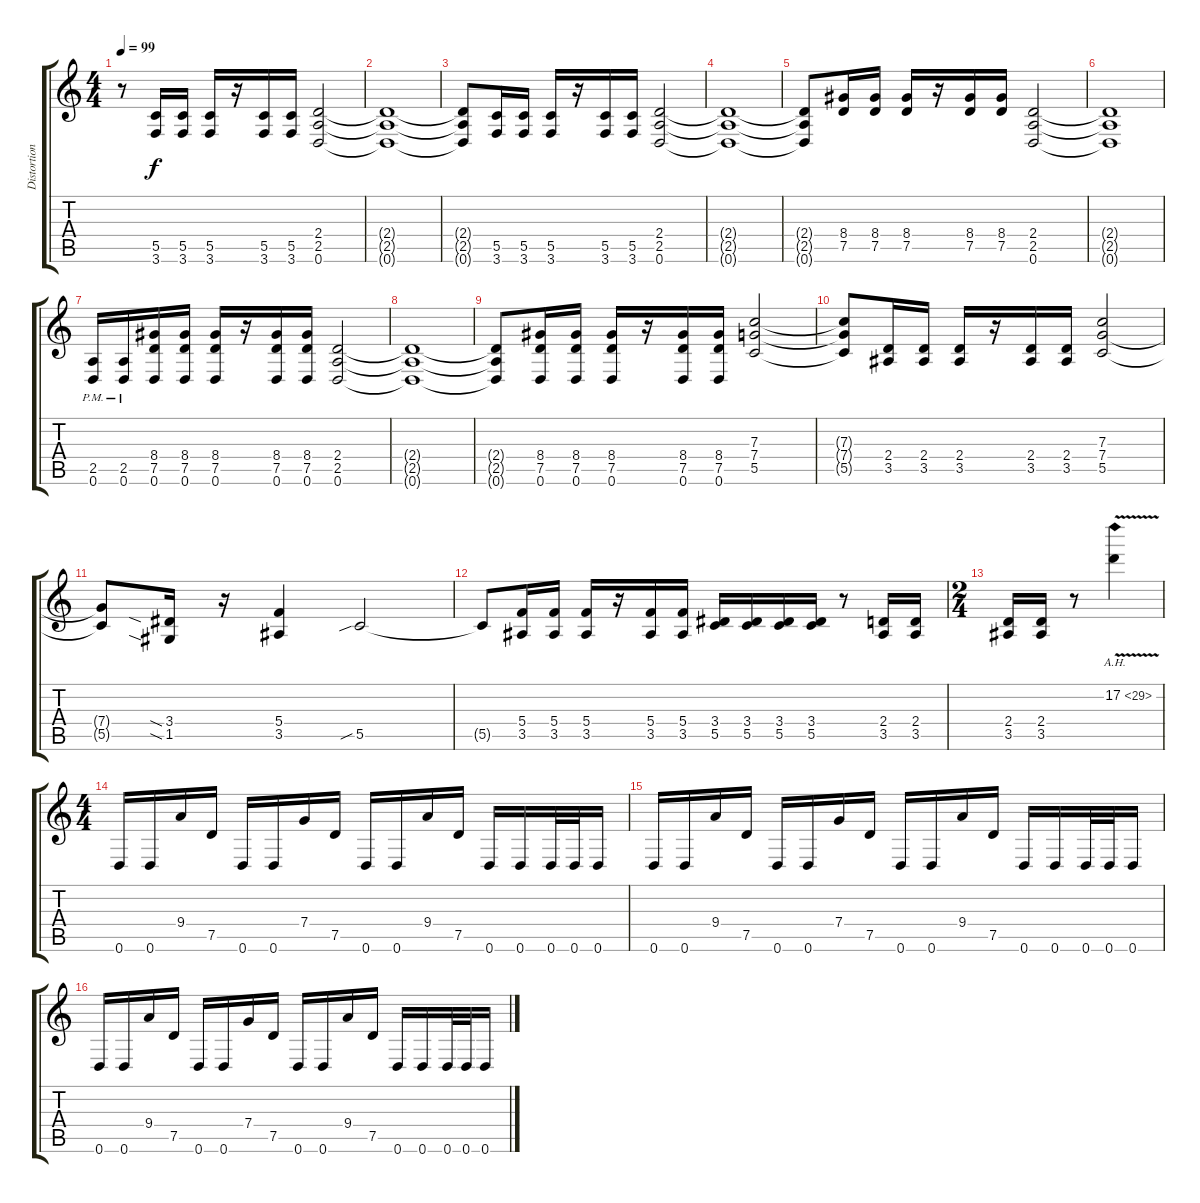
\track ("Distortion Guitar" "Distortion") {instrument distortionguitar}
\staff {score tabs}
\tuning (D4 A3 F3 C3 G2 D2) {hide}
\ts (4 4)
\tempo 99
\clef g2
\ks c
r.8{dy f instrument distortionguitar} (5.5 3.6).16 (5.5 3.6).16 (5.5 3.6).16 r.16 (5.5 3.6).16 (5.5 3.6).16 (2.4 2.5 0.6).2 |
(2.4{t} 2.5{t} 0.6{t}).1 |
(2.4{t} 2.5{t} 0.6{t}).8 (5.5 3.6).16 (5.5 3.6).16 (5.5 3.6).16 r.16 (5.5 3.6).16 (5.5 3.6).16 (2.4 2.5 0.6).2 |
(2.4{t} 2.5{t} 0.6{t}).1 |
(2.4{t} 2.5{t} 0.6{t}).8 (8.4 7.5).16 (8.4 7.5).16 (8.4 7.5).16 r.16 (8.4 7.5).16 (8.4 7.5).16 (2.4 2.5 0.6).2 |
(2.4{t} 2.5{t} 0.6{t}).1 |
(2.5{pm} 0.6).16 (2.5 0.6{pm}).16 (8.4 7.5 0.6).16 (8.4 7.5 0.6).16 (8.4 7.5 0.6).16 r.16 (8.4 7.5 0.6).16 (8.4 7.5 0.6).16 (2.4 2.5 0.6).2 |
(2.4{t} 2.5{t} 0.6{t}).1 |
(2.4{t} 2.5{t} 0.6{t}).8 (8.4 7.5 0.6).16 (8.4 7.5 0.6).16 (8.4 7.5 0.6).16 r.16 (8.4 7.5 0.6).16 (8.4 7.5 0.6).16 (7.3 7.4 5.5).2 |
(7.3{t} 7.4{t} 5.5{t}).8 (2.4 3.5).16 (2.4 3.5).16 (2.4 3.5).16 r.16 (2.4 3.5).16 (2.4 3.5).16 (7.3 7.4 5.5).2 |
(7.4{t} 5.5{t}).8 (3.4{sia} 1.5{sia}).16 r.16 (5.4 3.5).4 5.5{sib}.2 |
5.5{t}.8 (5.4 3.5).16 (5.4 3.5).16 (5.4 3.5).16 r.16 (5.4 3.5).16 (5.4 3.5).16 (3.4 5.5).16 (3.4 5.5).16 (3.4 5.5).16 (3.4 5.5).16 r.8 (2.4 3.5).16 (2.4 3.5).16 |
\ts (2 4)
(2.4 3.5).16 (2.4 3.5).16 r.8 17.2{ah 12 v}.4 |
\ts (4 4)
0.6.16 0.6.16 9.4.16 7.5.16 0.6.16 0.6.16 7.4.16 7.5.16 0.6.16 0.6.16 9.4.16 7.5.16 0.6.16 0.6.16 0.6.32 0.6.32 0.6.16 |
0.6.16 0.6.16 9.4.16 7.5.16 0.6.16 0.6.16 7.4.16 7.5.16 0.6.16 0.6.16 9.4.16 7.5.16 0.6.16 0.6.16 0.6.32 0.6.32 0.6.16 |
0.6.16 0.6.16 9.4.16 7.5.16 0.6.16 0.6.16 7.4.16 7.5.16 0.6.16 0.6.16 9.4.16 7.5.16 0.6.16 0.6.16 0.6.32 0.6.32 0.6.16
